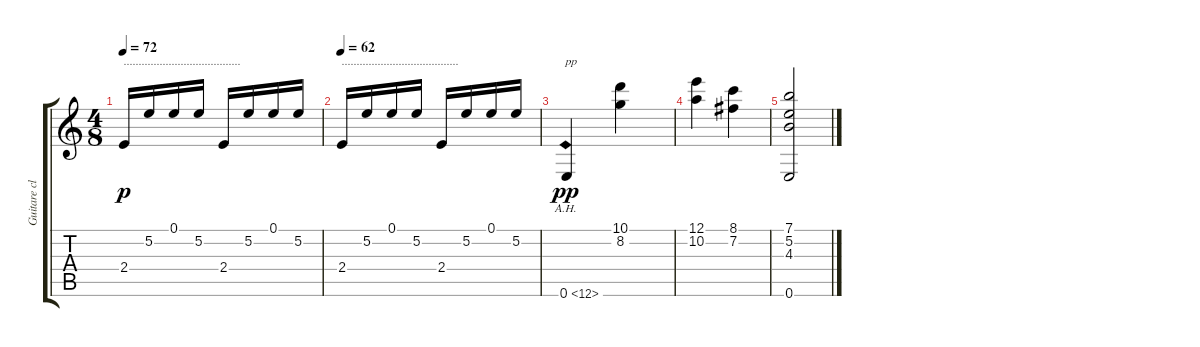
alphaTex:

\track ("Guitare classique" "Guitare cl") {instrument acousticguitarnylon}
\staff {score tabs}
\tuning (E4 B3 G3 D3 A2 E2) {hide}
\ts (4 8)
\tempo 72
\clef g2
\ks c
2.4.16{txt "......................................." dy p} 5.2.16 0.1.16 5.2.16 2.4.16 5.2.16 0.1.16 5.2.16 |
\tempo 62
2.4.16{txt "......................................."} 5.2.16 0.1.16 5.2.16 2.4.16 5.2.16 0.1.16 5.2.16 |
0.6{ah 12}.4{txt "pp" dy pp} (10.1 8.2).4 |
(12.1 10.2).4 (8.1 7.2).4 |
(7.1 5.2 4.3 0.6).2
